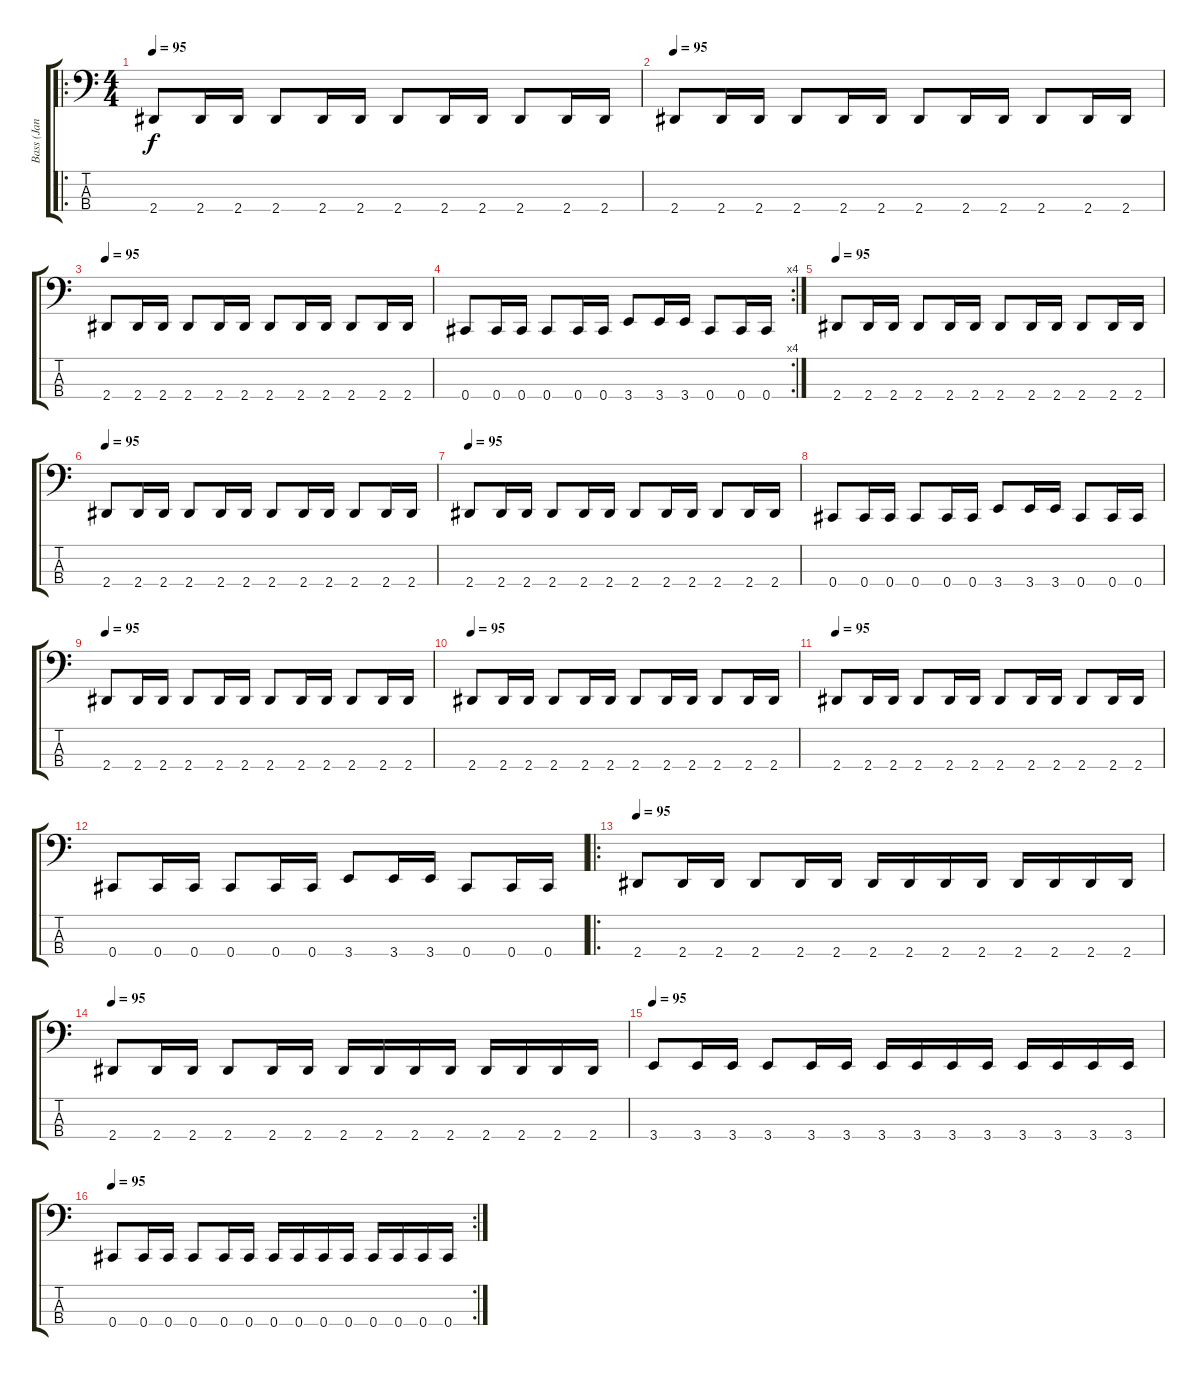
\track ("Bass (Jan Kazda)" "Bass (Jan ") {instrument electricbassfinger}
\staff {score tabs}
\tuning (E2 B1 Gb1 Db1) {hide}
\ro
\ts (4 4)
\tempo 95
\clef f4
\ks c
2.4.8{dy f} 2.4.16 2.4.16 2.4.8 2.4.16 2.4.16 2.4.8 2.4.16 2.4.16 2.4.8 2.4.16 2.4.16 |
\tempo 95
2.4.8 2.4.16 2.4.16 2.4.8 2.4.16 2.4.16 2.4.8 2.4.16 2.4.16 2.4.8 2.4.16 2.4.16 |
\tempo 95
2.4.8 2.4.16 2.4.16 2.4.8 2.4.16 2.4.16 2.4.8 2.4.16 2.4.16 2.4.8 2.4.16 2.4.16 |
\rc 4
0.4.8 0.4.16 0.4.16 0.4.8 0.4.16 0.4.16 3.4.8 3.4.16 3.4.16 0.4.8 0.4.16 0.4.16 |
\tempo 95
2.4.8 2.4.16 2.4.16 2.4.8 2.4.16 2.4.16 2.4.8 2.4.16 2.4.16 2.4.8 2.4.16 2.4.16 |
\tempo 95
2.4.8 2.4.16 2.4.16 2.4.8 2.4.16 2.4.16 2.4.8 2.4.16 2.4.16 2.4.8 2.4.16 2.4.16 |
\tempo 95
2.4.8 2.4.16 2.4.16 2.4.8 2.4.16 2.4.16 2.4.8 2.4.16 2.4.16 2.4.8 2.4.16 2.4.16 |
0.4.8 0.4.16 0.4.16 0.4.8 0.4.16 0.4.16 3.4.8 3.4.16 3.4.16 0.4.8 0.4.16 0.4.16 |
\tempo 95
2.4.8 2.4.16 2.4.16 2.4.8 2.4.16 2.4.16 2.4.8 2.4.16 2.4.16 2.4.8 2.4.16 2.4.16 |
\tempo 95
2.4.8 2.4.16 2.4.16 2.4.8 2.4.16 2.4.16 2.4.8 2.4.16 2.4.16 2.4.8 2.4.16 2.4.16 |
\tempo 95
2.4.8 2.4.16 2.4.16 2.4.8 2.4.16 2.4.16 2.4.8 2.4.16 2.4.16 2.4.8 2.4.16 2.4.16 |
0.4.8 0.4.16 0.4.16 0.4.8 0.4.16 0.4.16 3.4.8 3.4.16 3.4.16 0.4.8 0.4.16 0.4.16 |
\ro
\tempo 95
2.4.8 2.4.16 2.4.16 2.4.8 2.4.16 2.4.16 2.4.16 2.4.16 2.4.16 2.4.16 2.4.16 2.4.16 2.4.16 2.4.16 |
\tempo 95
2.4.8 2.4.16 2.4.16 2.4.8 2.4.16 2.4.16 2.4.16 2.4.16 2.4.16 2.4.16 2.4.16 2.4.16 2.4.16 2.4.16 |
\tempo 95
3.4.8 3.4.16 3.4.16 3.4.8 3.4.16 3.4.16 3.4.16 3.4.16 3.4.16 3.4.16 3.4.16 3.4.16 3.4.16 3.4.16 |
\rc 2
\tempo 95
0.4.8 0.4.16 0.4.16 0.4.8 0.4.16 0.4.16 0.4.16 0.4.16 0.4.16 0.4.16 0.4.16 0.4.16 0.4.16 0.4.16
